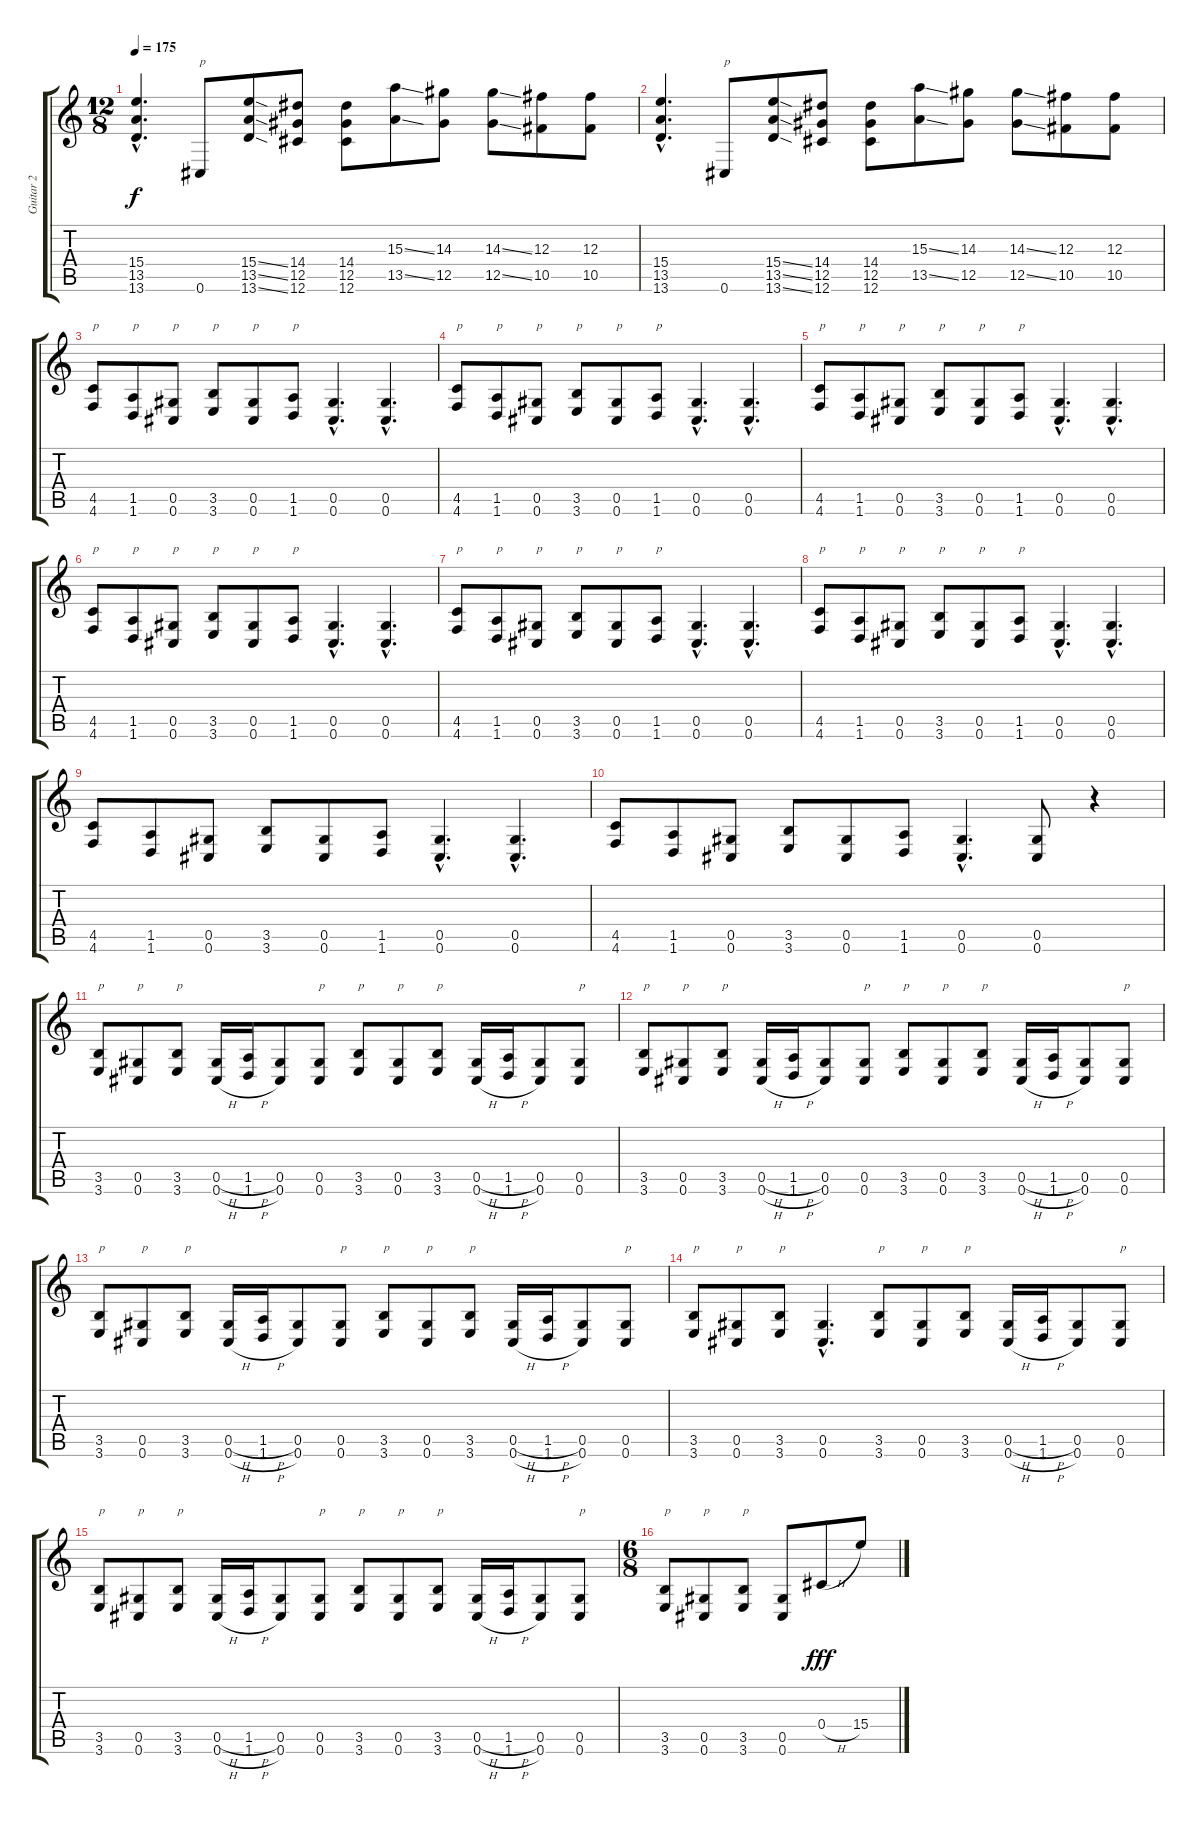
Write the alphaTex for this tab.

\track ("Guitar 2" "Guitar 2") {instrument distortionguitar}
\staff {score tabs}
\tuning (Eb4 Bb3 Gb3 Db3 Ab2 Db2) {hide}
\ts (12 8)
\tempo 175
\clef g2
\ks c
(15.4{hac} 13.5{hac} 13.6{hac}).4{d dy f} 0.6.8{txt "p"} (15.4{ss} 13.5{ss} 13.6{ss}).8 (14.4 12.5 12.6).8 (14.4 12.5 12.6).8 (15.3{ss} 13.5{ss}).8 (14.3 12.5).8 (14.3{ss} 12.5{ss}).8 (12.3 10.5).8 (12.3 10.5).8 |
(15.4{hac} 13.5{hac} 13.6{hac}).4{d} 0.6.8{txt "p"} (15.4{ss} 13.5{ss} 13.6{ss}).8 (14.4 12.5 12.6).8 (14.4 12.5 12.6).8 (15.3{ss} 13.5{ss}).8 (14.3 12.5).8 (14.3{ss} 12.5{ss}).8 (12.3 10.5).8 (12.3 10.5).8 |
(4.5 4.6).8{txt "p"} (1.5 1.6).8{txt "p"} (0.5 0.6).8{txt "p"} (3.5 3.6).8{txt "p"} (0.5 0.6).8{txt "p"} (1.5 1.6).8{txt "p"} (0.5{hac} 0.6{hac}).4{d} (0.5{hac} 0.6{hac}).4{d} |
(4.5 4.6).8{txt "p"} (1.5 1.6).8{txt "p"} (0.5 0.6).8{txt "p"} (3.5 3.6).8{txt "p"} (0.5 0.6).8{txt "p"} (1.5 1.6).8{txt "p"} (0.5{hac} 0.6{hac}).4{d} (0.5{hac} 0.6{hac}).4{d} |
(4.5 4.6).8{txt "p"} (1.5 1.6).8{txt "p"} (0.5 0.6).8{txt "p"} (3.5 3.6).8{txt "p"} (0.5 0.6).8{txt "p"} (1.5 1.6).8{txt "p"} (0.5{hac} 0.6{hac}).4{d} (0.5{hac} 0.6{hac}).4{d} |
(4.5 4.6).8{txt "p"} (1.5 1.6).8{txt "p"} (0.5 0.6).8{txt "p"} (3.5 3.6).8{txt "p"} (0.5 0.6).8{txt "p"} (1.5 1.6).8{txt "p"} (0.5{hac} 0.6{hac}).4{d} (0.5{hac} 0.6{hac}).4{d} |
(4.5 4.6).8{txt "p"} (1.5 1.6).8{txt "p"} (0.5 0.6).8{txt "p"} (3.5 3.6).8{txt "p"} (0.5 0.6).8{txt "p"} (1.5 1.6).8{txt "p"} (0.5{hac} 0.6{hac}).4{d} (0.5{hac} 0.6{hac}).4{d} |
(4.5 4.6).8{txt "p"} (1.5 1.6).8{txt "p"} (0.5 0.6).8{txt "p"} (3.5 3.6).8{txt "p"} (0.5 0.6).8{txt "p"} (1.5 1.6).8{txt "p"} (0.5{hac} 0.6{hac}).4{d} (0.5{hac} 0.6{hac}).4{d} |
(4.5 4.6).8 (1.5 1.6).8 (0.5 0.6).8 (3.5 3.6).8 (0.5 0.6).8 (1.5 1.6).8 (0.5{hac} 0.6{hac}).4{d} (0.5{hac} 0.6{hac}).4{d} |
(4.5 4.6).8 (1.5 1.6).8 (0.5 0.6).8 (3.5 3.6).8 (0.5 0.6).8 (1.5 1.6).8 (0.5{hac} 0.6{hac}).4{d} (0.5 0.6).8 r.4 |
(3.5 3.6).8{txt "p"} (0.5 0.6).8{txt "p"} (3.5 3.6).8{txt "p"} (0.5{h} 0.6{h}).16 (1.5{h} 1.6{h}).16 (0.5 0.6).8 (0.5 0.6).8{txt "p"} (3.5 3.6).8{txt "p"} (0.5 0.6).8{txt "p"} (3.5 3.6).8{txt "p"} (0.5{h} 0.6{h}).16 (1.5{h} 1.6{h}).16 (0.5 0.6).8 (0.5 0.6).8{txt "p"} |
(3.5 3.6).8{txt "p"} (0.5 0.6).8{txt "p"} (3.5 3.6).8{txt "p"} (0.5{h} 0.6{h}).16 (1.5{h} 1.6{h}).16 (0.5 0.6).8 (0.5 0.6).8{txt "p"} (3.5 3.6).8{txt "p"} (0.5 0.6).8{txt "p"} (3.5 3.6).8{txt "p"} (0.5{h} 0.6{h}).16 (1.5{h} 1.6{h}).16 (0.5 0.6).8 (0.5 0.6).8{txt "p"} |
(3.5 3.6).8{txt "p"} (0.5 0.6).8{txt "p"} (3.5 3.6).8{txt "p"} (0.5{h} 0.6{h}).16 (1.5{h} 1.6{h}).16 (0.5 0.6).8 (0.5 0.6).8{txt "p"} (3.5 3.6).8{txt "p"} (0.5 0.6).8{txt "p"} (3.5 3.6).8{txt "p"} (0.5{h} 0.6{h}).16 (1.5{h} 1.6{h}).16 (0.5 0.6).8 (0.5 0.6).8{txt "p"} |
(3.5 3.6).8{txt "p"} (0.5 0.6).8{txt "p"} (3.5 3.6).8{txt "p"} (0.5{hac} 0.6{hac}).4{d} (3.5 3.6).8{txt "p"} (0.5 0.6).8{txt "p"} (3.5 3.6).8{txt "p"} (0.5{h} 0.6{h}).16 (1.5{h} 1.6{h}).16 (0.5 0.6).8 (0.5 0.6).8{txt "p"} |
(3.5 3.6).8{txt "p"} (0.5 0.6).8{txt "p"} (3.5 3.6).8{txt "p"} (0.5{h} 0.6{h}).16 (1.5{h} 1.6{h}).16 (0.5 0.6).8 (0.5 0.6).8{txt "p"} (3.5 3.6).8{txt "p"} (0.5 0.6).8{txt "p"} (3.5 3.6).8{txt "p"} (0.5{h} 0.6{h}).16 (1.5{h} 1.6{h}).16 (0.5 0.6).8 (0.5 0.6).8{txt "p"} |
\ts (6 8)
(3.5 3.6).8{txt "p"} (0.5 0.6).8{txt "p"} (3.5 3.6).8{txt "p"} (0.5 0.6).8 0.4{h}.8{dy fff} 15.4.8
